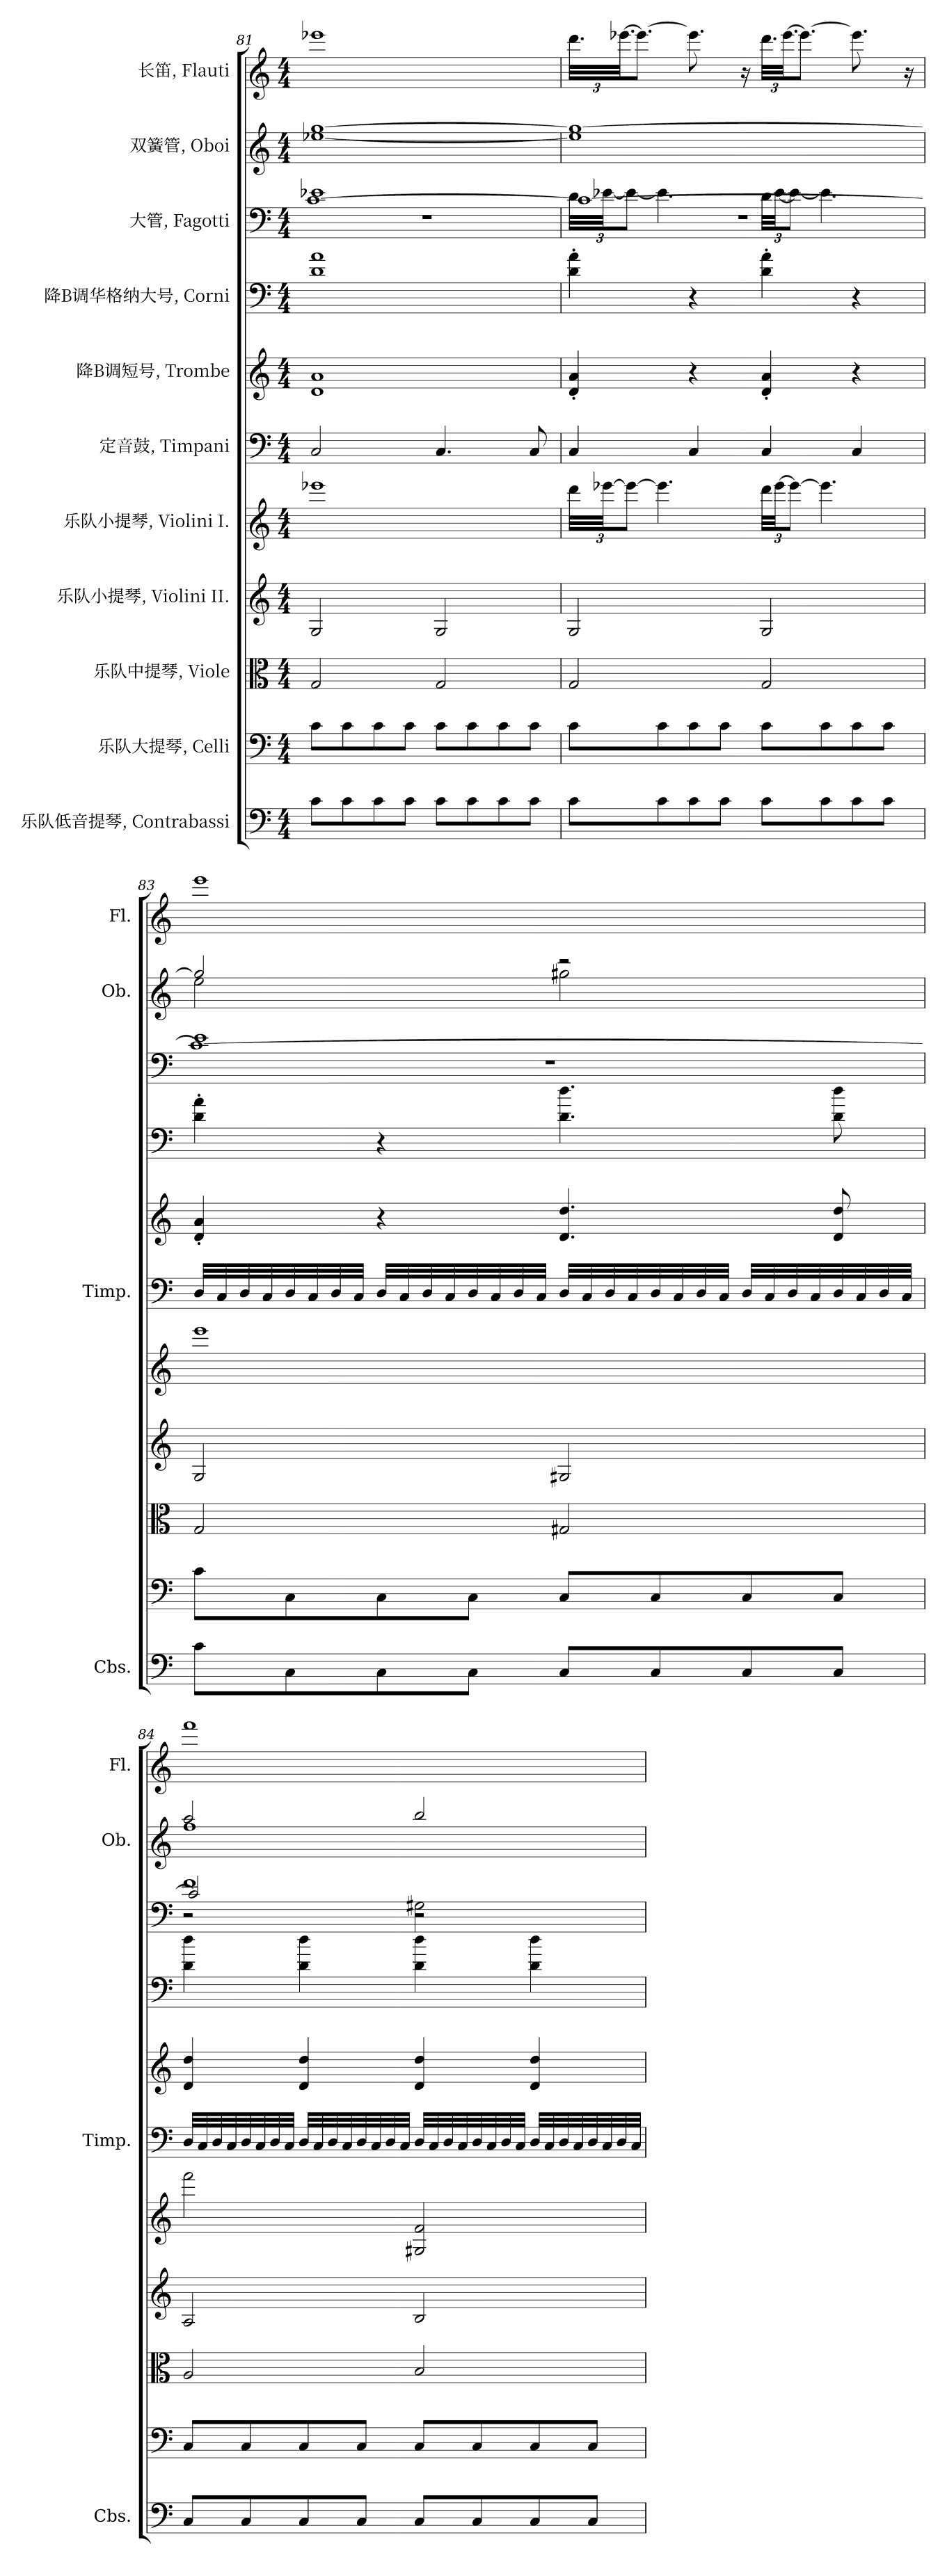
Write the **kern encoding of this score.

**kern	**kern	**kern	**kern	**kern	**kern	**kern	**kern	**kern	**kern	**kern
*part11	*part10	*part9	*part8	*part7	*part6	*part5	*part4	*part3	*part2	*part1
*staff11	*staff10	*staff9	*staff8	*staff7	*staff6	*staff5	*staff4	*staff3	*staff2	*staff1
*I"乐队低音提琴, Contrabassi	*I"乐队大提琴, Celli	*I"乐队中提琴, Viole	*I"乐队小提琴, Violini II.	*I"乐队小提琴, Violini I.	*I"定音鼓, Timpani	*I"降B调短号, Trombe	*I"降B调华格纳大号, Corni	*I"大管, Fagotti	*I"双簧管, Oboi	*I"长笛, Flauti
*I'Cbs.	*	*	*	*	*I'Timp.	*	*	*	*I'Ob.	*I'Fl.
*clefF4	*clefF4	*clefC3	*clefG2	*clefG2	*clefF4	*clefG2	*clefF4	*clefF4	*clefG2	*clefG2
*ITrd7c12	*	*	*	*	*	*ITrd1c2	*ITrd1c2	*	*	*
*k[]	*k[]	*k[]	*k[]	*k[]	*k[]	*k[b-e-]	*k[b-e-]	*k[]	*k[]	*k[]
*M4/4	*M4/4	*M4/4	*M4/4	*M4/4	*M4/4	*M4/4	*M4/4	*M4/4	*M4/4	*M4/4
=81	=81	=81	=81	=81	=81	=81	=81	=81	=81	=81
*	*	*	*	*	*	*	*	*^	*^	*
*	*	*	*	*	*	*	*	*	*^	*	*	*
8C\L	8c\L	2G/	2G/	1eee-X	2C/	1c 1g	1c 1g	1r	1e-X	[1c	[1gg	[1ee-X	1eee-X
8C\	8c\	.	.	.	.	.	.	.	.	.	.	.	.
8C\	8c\	.	.	.	.	.	.	.	.	.	.	.	.
8C\J	8c\J	.	.	.	.	.	.	.	.	.	.	.	.
8C\L	8c\L	2G/	2G/	.	4.C/	.	.	.	.	.	.	.	.
8C\	8c\	.	.	.	.	.	.	.	.	.	.	.	.
8C\	8c\	.	.	.	.	.	.	.	.	.	.	.	.
8C\J	8c\J	.	.	.	8C/	.	.	.	.	.	.	.	.
=82	=82	=82	=82	=82	=82	=82	=82	=82	=82	=82	=82	=82	=82
*	*	*	*	*Xbrackettup	*	*	*	*	*Xbrackettup	*	*	*	*Xbrackettup
8C\L	8c\L	2G/	2G/	48ddd\LLL	4C/	4c/' 4g/'	4c\' 4g\'	1r	48d\LLL	1c_	1gg_	1ee-]	48.ddd\LLL
.	.	.	.	[48eee-X\JJ	.	.	.	.	[48e-X\JJ	.	.	.	.
.	.	.	.	.	.	.	.	.	.	.	.	.	[48.eee-X\JJ
.	.	.	.	12eee-\J_	.	.	.	.	12e-\J_	.	.	.	.
.	.	.	.	.	.	.	.	.	.	.	.	.	8.eee-\J_
8C\	8c\	.	.	4.eee-\]	.	.	.	.	4.e-\]	.	.	.	.
8C\	8c\	.	.	.	4C/	4r	4r	.	.	.	.	.	8.eee-\]
8C\J	8c\J	.	.	.	.	.	.	.	.	.	.	.	.
.	.	.	.	.	.	.	.	.	.	.	.	.	16r
8C\L	8c\L	2G/	2G/	48ddd\LLL	4C/	4c/' 4g/'	4c\' 4g\'	.	48d\LLL	.	.	.	48.ddd\LLL
.	.	.	.	[48eee-\JJ	.	.	.	.	[48e-\JJ	.	.	.	.
.	.	.	.	.	.	.	.	.	.	.	.	.	[48.eee-\JJ
.	.	.	.	12eee-\J_	.	.	.	.	12e-\J_	.	.	.	.
.	.	.	.	.	.	.	.	.	.	.	.	.	8.eee-\J_
8C\	8c\	.	.	4.eee-\]	.	.	.	.	4.e-\]	.	.	.	.
8C\	8c\	.	.	.	4C/	4r	4r	.	.	.	.	.	8.eee-\]
8C\J	8c\J	.	.	.	.	.	.	.	.	.	.	.	.
.	.	.	.	.	.	.	.	.	.	.	.	.	16r
!!LO:PB:g=z
=83	=83	=83	=83	=83	=83	=83	=83	=83	=83	=83	=83	=83	=83
8C\L	8c\L	2G/	2G/	1eee	32D/LLL	4c/' 4g/'	4c\' 4g\'	1r	1e	1c_	2gg/]	2ee\	1eee
.	.	.	.	.	32C/	.	.	.	.	.	.	.	.
.	.	.	.	.	32D/	.	.	.	.	.	.	.	.
.	.	.	.	.	32C/	.	.	.	.	.	.	.	.
8CC\	8C\	.	.	.	32D/	.	.	.	.	.	.	.	.
.	.	.	.	.	32C/	.	.	.	.	.	.	.	.
.	.	.	.	.	32D/	.	.	.	.	.	.	.	.
.	.	.	.	.	32C/JJJ	.	.	.	.	.	.	.	.
8CC\	8C\	.	.	.	32D/LLL	4r	4r	.	.	.	.	.	.
.	.	.	.	.	32C/	.	.	.	.	.	.	.	.
.	.	.	.	.	32D/	.	.	.	.	.	.	.	.
.	.	.	.	.	32C/	.	.	.	.	.	.	.	.
8CC\J	8C\J	.	.	.	32D/	.	.	.	.	.	.	.	.
.	.	.	.	.	32C/	.	.	.	.	.	.	.	.
.	.	.	.	.	32D/	.	.	.	.	.	.	.	.
.	.	.	.	.	32C/JJJ	.	.	.	.	.	.	.	.
8CC/L	8C/L	2G#X/	2G#X/	.	32D/LLL	4.c/ 4.cc/	4.c\ 4.cc\	.	.	.	2r	2gg#X\	.
.	.	.	.	.	32C/	.	.	.	.	.	.	.	.
.	.	.	.	.	32D/	.	.	.	.	.	.	.	.
.	.	.	.	.	32C/	.	.	.	.	.	.	.	.
8CC/	8C/	.	.	.	32D/	.	.	.	.	.	.	.	.
.	.	.	.	.	32C/	.	.	.	.	.	.	.	.
.	.	.	.	.	32D/	.	.	.	.	.	.	.	.
.	.	.	.	.	32C/JJJ	.	.	.	.	.	.	.	.
8CC/	8C/	.	.	.	32D/LLL	.	.	.	.	.	.	.	.
.	.	.	.	.	32C/	.	.	.	.	.	.	.	.
.	.	.	.	.	32D/	.	.	.	.	.	.	.	.
.	.	.	.	.	32C/	.	.	.	.	.	.	.	.
8CC/J	8C/J	.	.	.	32D/	8c/ 8cc/	8c\ 8cc\	.	.	.	.	.	.
.	.	.	.	.	32C/	.	.	.	.	.	.	.	.
.	.	.	.	.	32D/	.	.	.	.	.	.	.	.
.	.	.	.	.	32C/JJJ	.	.	.	.	.	.	.	.
!!LO:PB:g=z
=84	=84	=84	=84	=84	=84	=84	=84	=84	=84	=84	=84	=84	=84
8CC/L	8C/L	2A/	2A/	2fff\	32D/LLL	4c/ 4cc/	4c\ 4cc\	1f	2r	2c/]	2aa/	1ff	1fff
.	.	.	.	.	32C/	.	.	.	.	.	.	.	.
.	.	.	.	.	32D/	.	.	.	.	.	.	.	.
.	.	.	.	.	32C/	.	.	.	.	.	.	.	.
8CC/	8C/	.	.	.	32D/	.	.	.	.	.	.	.	.
.	.	.	.	.	32C/	.	.	.	.	.	.	.	.
.	.	.	.	.	32D/	.	.	.	.	.	.	.	.
.	.	.	.	.	32C/JJJ	.	.	.	.	.	.	.	.
8CC/	8C/	.	.	.	32D/LLL	4c/ 4cc/	4c\ 4cc\	.	.	.	.	.	.
.	.	.	.	.	32C/	.	.	.	.	.	.	.	.
.	.	.	.	.	32D/	.	.	.	.	.	.	.	.
.	.	.	.	.	32C/	.	.	.	.	.	.	.	.
8CC/J	8C/J	.	.	.	32D/	.	.	.	.	.	.	.	.
.	.	.	.	.	32C/	.	.	.	.	.	.	.	.
.	.	.	.	.	32D/	.	.	.	.	.	.	.	.
.	.	.	.	.	32C/JJJ	.	.	.	.	.	.	.	.
8CC/L	8C/L	2B/	2B/	2G#X/ 2f/	32D/LLL	4c/ 4cc/	4c\ 4cc\	.	2G#X\	2r	2bb/	.	.
.	.	.	.	.	32C/	.	.	.	.	.	.	.	.
.	.	.	.	.	32D/	.	.	.	.	.	.	.	.
.	.	.	.	.	32C/	.	.	.	.	.	.	.	.
8CC/	8C/	.	.	.	32D/	.	.	.	.	.	.	.	.
.	.	.	.	.	32C/	.	.	.	.	.	.	.	.
.	.	.	.	.	32D/	.	.	.	.	.	.	.	.
.	.	.	.	.	32C/JJJ	.	.	.	.	.	.	.	.
8CC/	8C/	.	.	.	32D/LLL	4c/ 4cc/	4c\ 4cc\	.	.	.	.	.	.
.	.	.	.	.	32C/	.	.	.	.	.	.	.	.
.	.	.	.	.	32D/	.	.	.	.	.	.	.	.
.	.	.	.	.	32C/	.	.	.	.	.	.	.	.
8CC/J	8C/J	.	.	.	32D/	.	.	.	.	.	.	.	.
.	.	.	.	.	32C/	.	.	.	.	.	.	.	.
.	.	.	.	.	32D/	.	.	.	.	.	.	.	.
.	.	.	.	.	32C/JJJ	.	.	.	.	.	.	.	.
*	*	*	*	*	*	*	*	*v	*v	*v	*	*	*
*	*	*	*	*	*	*	*	*	*v	*v	*
=	=	=	=	=	=	=	=	=	=	=
*-	*-	*-	*-	*-	*-	*-	*-	*-	*-	*-
